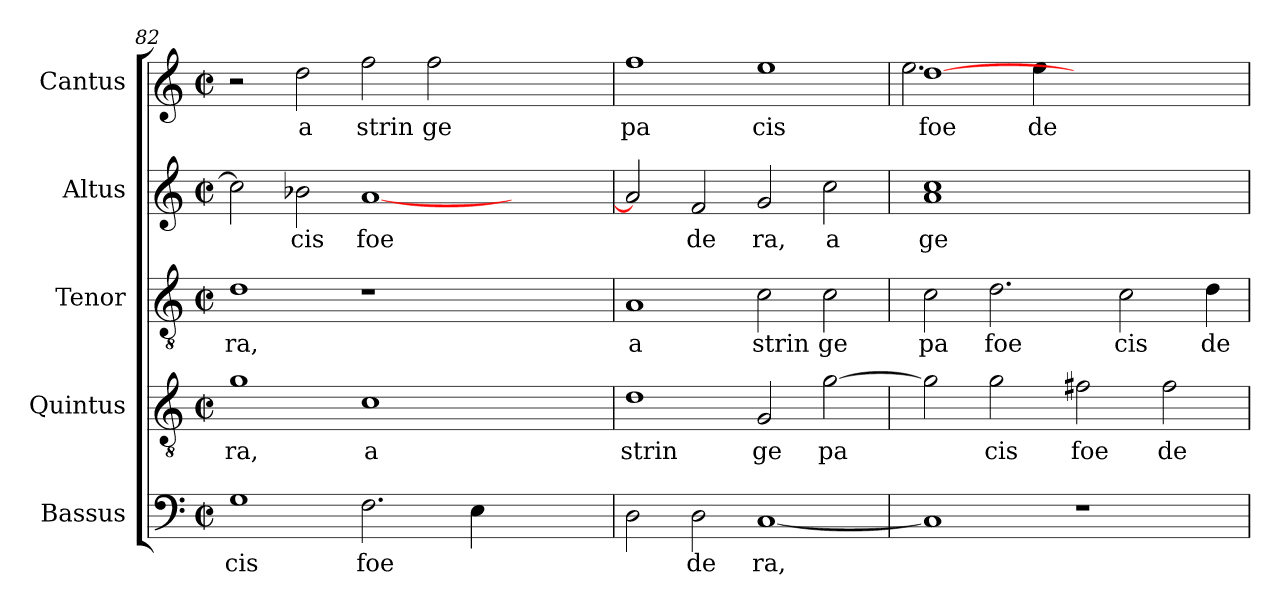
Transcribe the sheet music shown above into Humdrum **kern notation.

**kern	**text	**kern	**text	**kern	**text	**kern	**text	**kern	**text
*part5	*part5	*part4	*part4	*part3	*part3	*part2	*part2	*part1	*part1
*staff5	*staff5	*staff4	*staff4	*staff3	*staff3	*staff2	*staff2	*staff1	*staff1
*I"Bassus	*	*I"Quintus	*	*I"Tenor	*	*I"Altus	*	*I"Cantus	*
*clefF4	*	*clefGv2	*	*clefGv2	*	*clefG2	*	*clefG2	*
*M2/2	*	*M2/2	*	*M2/2	*	*M2/2	*	*M2/2	*
*met(c|)	*	*met(c|)	*	*met(c|)	*	*met(c|)	*	*met(c|)	*
=82	=82	=82	=82	=82	=82	=82	=82	=82	=82
!	!LO:LY:b:cj	!	!LO:LY:b:cj	!	!LO:LY:b:cj	!	!	!	!
1G	cis	1g	ra,	1d	ra,	2cc\]	.	2r	.
!	!	!	!	!	!	!	!LO:LY:b:cj	!	!LO:LY:b:cj
.	.	.	.	.	.	2b-X\	cis	2dd\	a
!	!LO:LY:b	!	!LO:LY:b:cj	!LO:N:vis=1	!	!	!LO:LY:b:cj	!	!LO:LY:b:cj
2.F\	foe	1c	a	0r	.	[<1a	foe	2ff\	strin
!	!	!	!	!	!	!	!	!	!LO:LY:b:cj
.	.	.	.	.	.	.	.	2ff\	ge
4E\	.	.	.	.	.	.	.	.	.
1ryy	.	1ryy	.	.	.	1ryy	.	1ryy	.
=83	=83	=83	=83	=83	=83	=83	=83	=83	=83
!	!	!	!LO:LY:b:cj	!	!LO:LY:b:cj	!	!	!	!LO:LY:b:cj
2D\	.	1d	strin	1A	a	2a/]	.	1ff	pa
!	!LO:LY:b:cj	!	!	!	!	!	!LO:LY:b:cj	!	!
2D\	de	.	.	.	.	2f/	de	.	.
!	!LO:LY:b:cj	!	!LO:LY:b:cj	!	!LO:LY:b:cj	!	!LO:LY:b:cj	!	!LO:LY:b:cj
[<1C	ra,	2G/	ge	2c\	strin	2g/	ra,	1ee	cis
!	!	!	!LO:LY:b:cj	!	!LO:LY:b:cj	!	!LO:LY:b:cj	!	!
.	.	[>2g\	pa	2c\	ge	2cc\	a	.	.
=84	=84	=84	=84	=84	=84	=84	=84	=84	=84
!	!	!	!	!	!LO:LY:b:cj	!	!LO:LY:b:cj	!	!LO:LY:b:cj
*	*	*	*	*	*	*	*	*^	*
!	!	!	!	!	!	!	!	!	!	!LO:LY:b:cj
1C]	.	2g\]	.	2c\	pa	1cc 1a	ge	[>1dd	2.ee\	foe
!	!	!	!LO:LY:b:cj	!	!LO:LY:b:cj	!	!	!	!	!
.	.	2g\	cis	2.d\	foe	.	.	.	.	.
!	!	!	!	!	!	!	!	!	!	!LO:LY:b:cj
.	.	.	.	.	.	.	.	.	4ee\	de
!	!	!	!LO:LY:b:cj	!	!	!	!	!	!	!
1r	.	2f#X\	foe	.	.	1ryy	.	1ryy	1ryy	.
!	!	!	!	!	!LO:LY:b:cj	!	!	!	!	!
.	.	.	.	2c\	cis	.	.	.	.	.
!	!	!	!LO:LY:b:cj	!	!	!	!	!	!	!
.	.	2f#\	de	.	.	.	.	.	.	.
!	!	!	!	!	!LO:LY:b:cj	!	!	!	!	!
.	.	.	.	4d\	de	.	.	.	.	.
*	*	*	*	*	*	*	*	*v	*v	*
=	=	=	=	=	=	=	=	=	=
*-	*-	*-	*-	*-	*-	*-	*-	*-	*-
